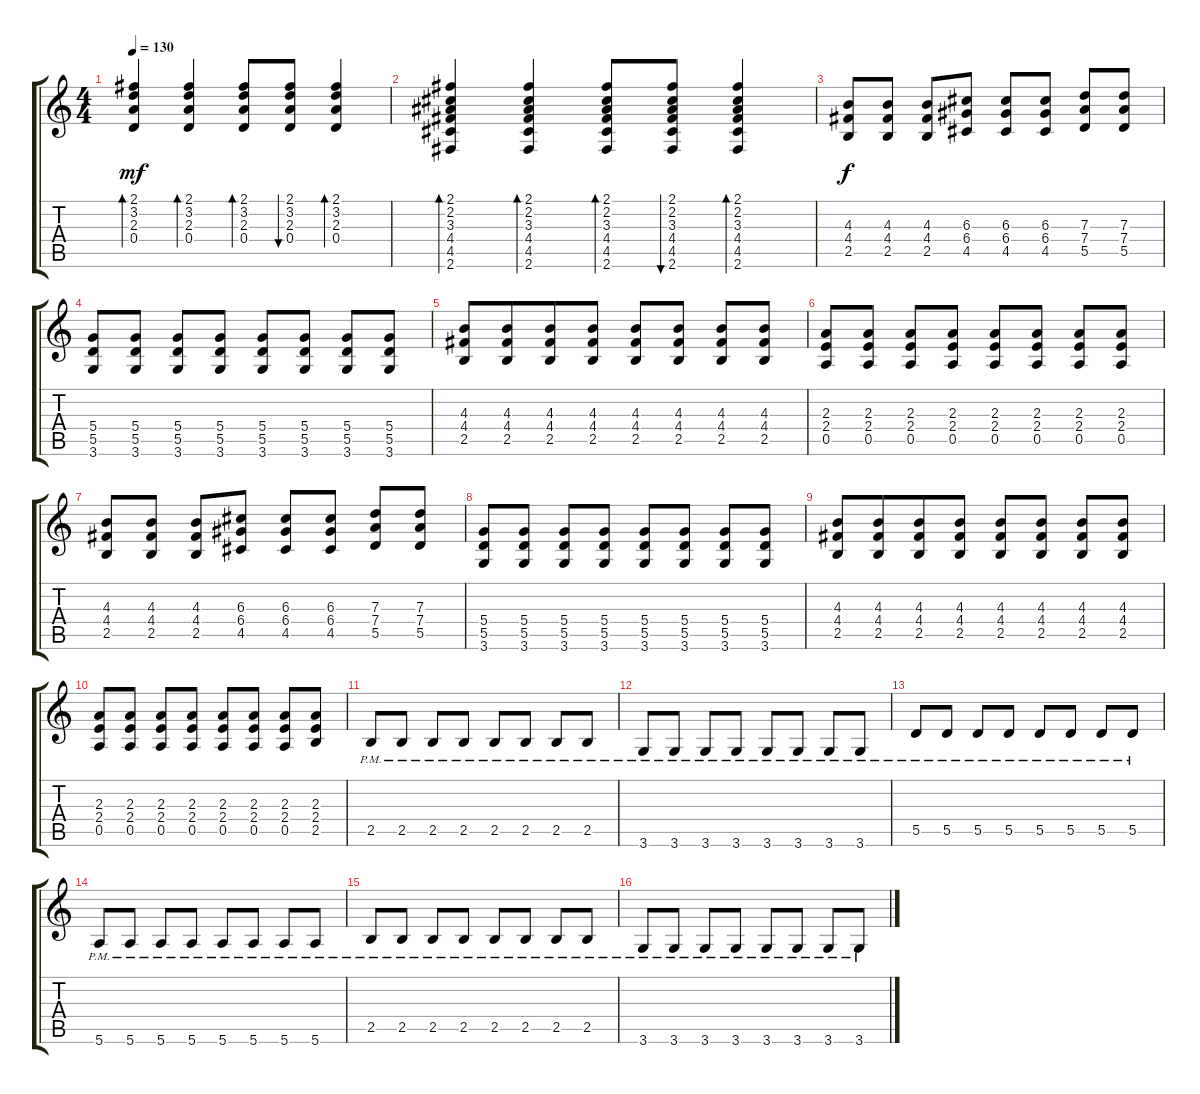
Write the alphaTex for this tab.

\track "" {instrument overdrivenguitar bank 1}
\staff {score tabs}
\tuning (E4 B3 G3 D3 A2 E2) {hide}
\ts (4 4)
\tempo 130
\clef g2
\ks c
(2.1 3.2 2.3 0.4).4{bd 60 dy mf} (2.1 3.2 2.3 0.4).4{bd 60} (2.1 3.2 2.3 0.4).8{bd 60} (2.1 3.2 2.3 0.4).8{bu 60} (2.1 3.2 2.3 0.4).4{bd 60} |
(2.1 2.2 3.3 4.4 4.5 2.6).4{bd 60} (2.1 2.2 3.3 4.4 4.5 2.6).4{bd 60} (2.1 2.2 3.3 4.4 4.5 2.6).8{bd 60} (2.1 2.2 3.3 4.4 4.5 2.6).8{bu 60} (2.1 2.2 3.3 4.4 4.5 2.6).4{bd 60} |
(4.3 4.4 2.5).8{dy f} (4.3 4.4 2.5).8 (4.3 4.4 2.5).8 (6.3 6.4 4.5).8 (6.3 6.4 4.5).8 (6.3 6.4 4.5).8 (7.3 7.4 5.5).8 (7.3 7.4 5.5).8 |
(5.4 5.5 3.6).8 (5.4 5.5 3.6).8 (5.4 5.5 3.6).8 (5.4 5.5 3.6).8 (5.4 5.5 3.6).8 (5.4 5.5 3.6).8 (5.4 5.5 3.6).8 (5.4 5.5 3.6).8 |
(4.3 4.4 2.5).8{beam merge} (4.3 4.4 2.5).8{beam merge} (4.3 4.4 2.5).8 (4.3 4.4 2.5).8 (4.3 4.4 2.5).8 (4.3 4.4 2.5).8 (4.3 4.4 2.5).8 (4.3 4.4 2.5).8 |
(2.3 2.4 0.5).8 (2.3 2.4 0.5).8 (2.3 2.4 0.5).8 (2.3 2.4 0.5).8 (2.3 2.4 0.5).8 (2.3 2.4 0.5).8 (2.3 2.4 0.5).8 (2.3 2.4 0.5).8 |
(4.3 4.4 2.5).8 (4.3 4.4 2.5).8 (4.3 4.4 2.5).8 (6.3 6.4 4.5).8 (6.3 6.4 4.5).8 (6.3 6.4 4.5).8 (7.3 7.4 5.5).8 (7.3 7.4 5.5).8 |
(5.4 5.5 3.6).8 (5.4 5.5 3.6).8 (5.4 5.5 3.6).8 (5.4 5.5 3.6).8 (5.4 5.5 3.6).8 (5.4 5.5 3.6).8 (5.4 5.5 3.6).8 (5.4 5.5 3.6).8 |
(4.3 4.4 2.5).8{beam merge} (4.3 4.4 2.5).8{beam merge} (4.3 4.4 2.5).8 (4.3 4.4 2.5).8 (4.3 4.4 2.5).8 (4.3 4.4 2.5).8 (4.3 4.4 2.5).8 (4.3 4.4 2.5).8 |
(2.3 2.4 0.5).8 (2.3 2.4 0.5).8 (2.3 2.4 0.5).8 (2.3 2.4 0.5).8 (2.3 2.4 0.5).8 (2.3 2.4 0.5).8 (2.3 2.4 0.5).8 (2.3 2.4 2.5).8 |
2.5{pm}.8 2.5{pm}.8 2.5{pm}.8 2.5{pm}.8 2.5{pm}.8 2.5{pm}.8 2.5{pm}.8 2.5{pm}.8 |
3.6{pm}.8 3.6{pm}.8 3.6{pm}.8 3.6{pm}.8 3.6{pm}.8 3.6{pm}.8 3.6{pm}.8 3.6{pm}.8 |
5.5{pm}.8 5.5{pm}.8 5.5{pm}.8 5.5{pm}.8 5.5{pm}.8 5.5{pm}.8 5.5{pm}.8 5.5{pm}.8 |
5.6{pm}.8 5.6{pm}.8 5.6{pm}.8 5.6{pm}.8 5.6{pm}.8 5.6{pm}.8 5.6{pm}.8 5.6{pm}.8 |
2.5{pm}.8 2.5{pm}.8 2.5{pm}.8 2.5{pm}.8 2.5{pm}.8 2.5{pm}.8 2.5{pm}.8 2.5{pm}.8 |
3.6{pm}.8 3.6{pm}.8 3.6{pm}.8 3.6{pm}.8 3.6{pm}.8 3.6{pm}.8 3.6{pm}.8 3.6{pm}.8
